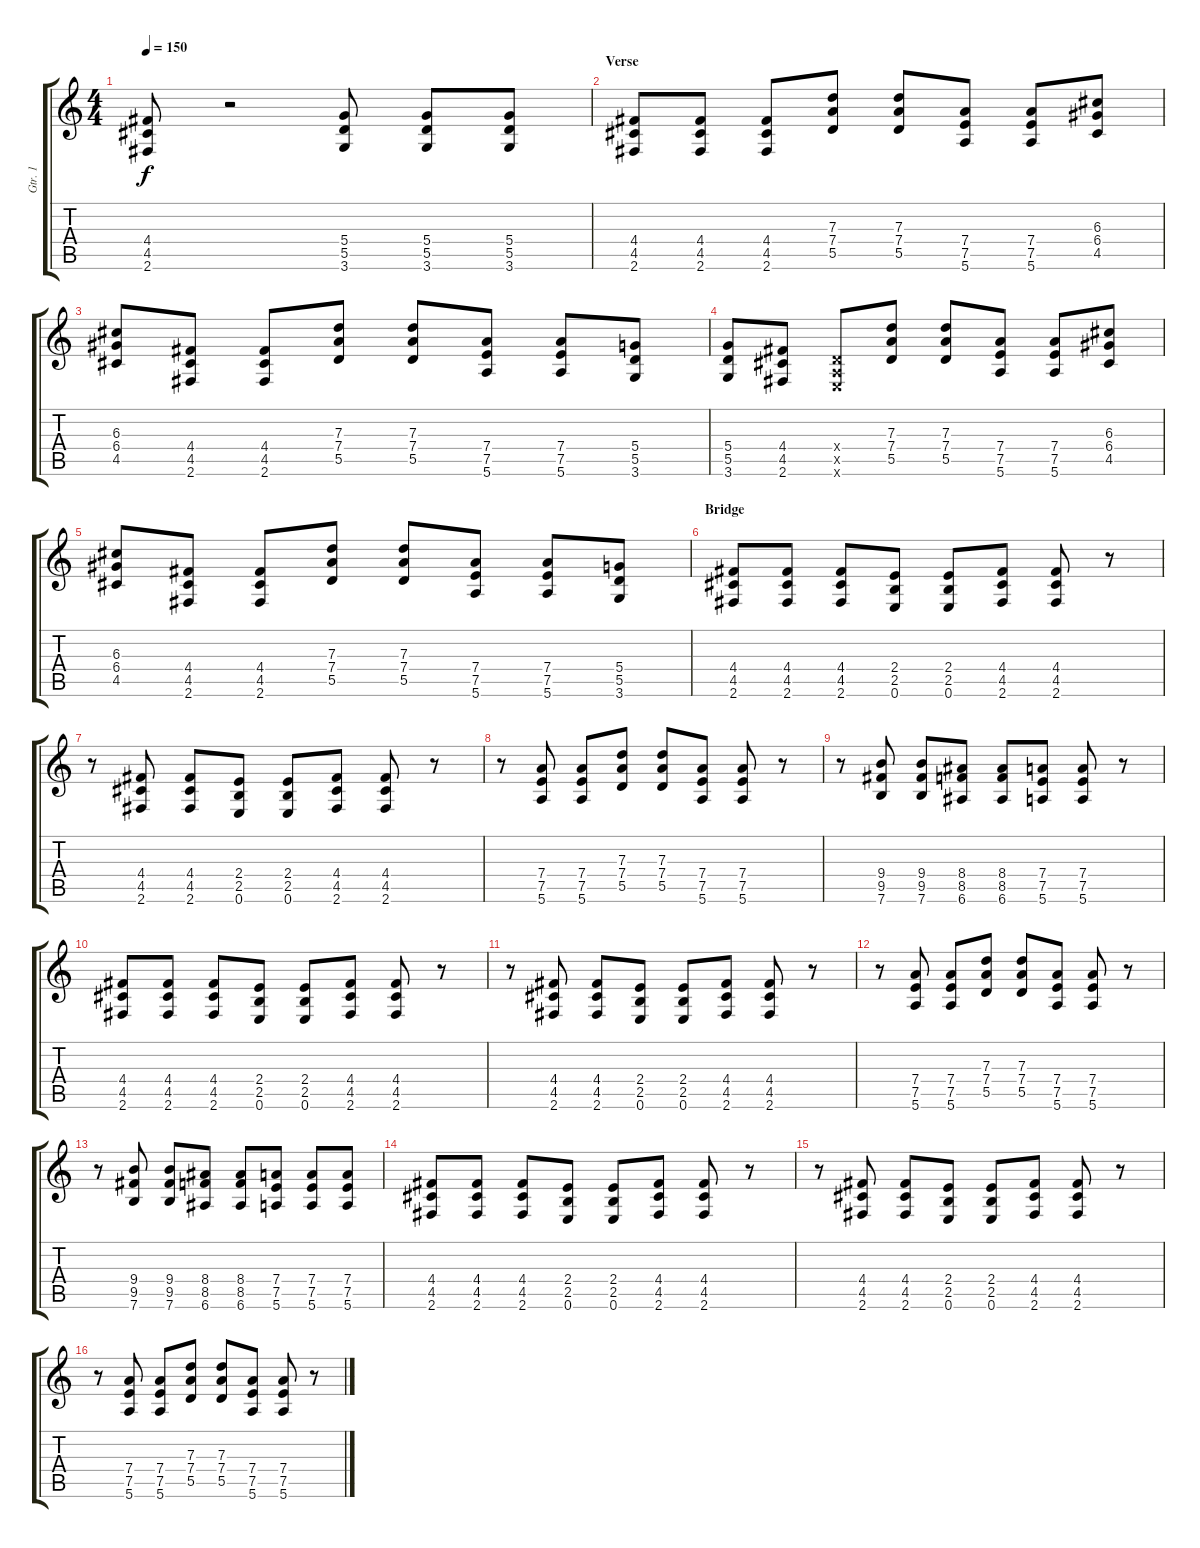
\track ("Gtr. 1" "Gtr. 1") {instrument distortionguitar}
\staff {score tabs}
\tuning (E4 B3 G3 D3 A2 E2) {hide}
\ts (4 4)
\tempo 150
\clef g2
\ks c
(4.4 4.5 2.6).8{dy f} r.2 (5.4 5.5 3.6).8 (5.4 5.5 3.6).8 (5.4 5.5 3.6).8 |
\section ("" "Verse")
(4.4 4.5 2.6).8 (4.4 4.5 2.6).8 (4.4 4.5 2.6).8 (7.3 7.4 5.5).8 (7.3 7.4 5.5).8 (7.4 7.5 5.6).8 (7.4 7.5 5.6).8 (6.3 6.4 4.5).8 |
(6.3 6.4 4.5).8 (4.4 4.5 2.6).8 (4.4 4.5 2.6).8 (7.3 7.4 5.5).8 (7.3 7.4 5.5).8 (7.4 7.5 5.6).8 (7.4 7.5 5.6).8 (5.4 5.5 3.6).8 |
(5.4 5.5 3.6).8 (4.4 4.5 2.6).8 (0.4{x} 0.5{x} 0.6{x}).8 (7.3 7.4 5.5).8 (7.3 7.4 5.5).8 (7.4 7.5 5.6).8 (7.4 7.5 5.6).8 (6.3 6.4 4.5).8 |
(6.3 6.4 4.5).8 (4.4 4.5 2.6).8 (4.4 4.5 2.6).8 (7.3 7.4 5.5).8 (7.3 7.4 5.5).8 (7.4 7.5 5.6).8 (7.4 7.5 5.6).8 (5.4 5.5 3.6).8 |
\section ("" "Bridge")
(4.4 4.5 2.6).8 (4.4 4.5 2.6).8 (4.4 4.5 2.6).8 (2.4 2.5 0.6).8 (2.4 2.5 0.6).8 (4.4 4.5 2.6).8 (4.4 4.5 2.6).8 r.8 |
r.8 (4.4 4.5 2.6).8 (4.4 4.5 2.6).8 (2.4 2.5 0.6).8 (2.4 2.5 0.6).8 (4.4 4.5 2.6).8 (4.4 4.5 2.6).8 r.8 |
r.8 (7.4 7.5 5.6).8 (7.4 7.5 5.6).8 (7.3 7.4 5.5).8 (7.3 7.4 5.5).8 (7.4 7.5 5.6).8 (7.4 7.5 5.6).8 r.8 |
r.8 (9.4 9.5 7.6).8 (9.4 9.5 7.6).8 (8.4 8.5 6.6).8 (8.4 8.5 6.6).8 (7.4 7.5 5.6).8 (7.4 7.5 5.6).8 r.8 |
(4.4 4.5 2.6).8 (4.4 4.5 2.6).8 (4.4 4.5 2.6).8 (2.4 2.5 0.6).8 (2.4 2.5 0.6).8 (4.4 4.5 2.6).8 (4.4 4.5 2.6).8 r.8 |
r.8 (4.4 4.5 2.6).8 (4.4 4.5 2.6).8 (2.4 2.5 0.6).8 (2.4 2.5 0.6).8 (4.4 4.5 2.6).8 (4.4 4.5 2.6).8 r.8 |
r.8 (7.4 7.5 5.6).8 (7.4 7.5 5.6).8 (7.3 7.4 5.5).8 (7.3 7.4 5.5).8 (7.4 7.5 5.6).8 (7.4 7.5 5.6).8 r.8 |
r.8 (9.4 9.5 7.6).8 (9.4 9.5 7.6).8 (8.4 8.5 6.6).8 (8.4 8.5 6.6).8 (7.4 7.5 5.6).8 (7.4 7.5 5.6).8 (7.4 7.5 5.6).8 |
(4.4 4.5 2.6).8 (4.4 4.5 2.6).8 (4.4 4.5 2.6).8 (2.4 2.5 0.6).8 (2.4 2.5 0.6).8 (4.4 4.5 2.6).8 (4.4 4.5 2.6).8 r.8 |
r.8 (4.4 4.5 2.6).8 (4.4 4.5 2.6).8 (2.4 2.5 0.6).8 (2.4 2.5 0.6).8 (4.4 4.5 2.6).8 (4.4 4.5 2.6).8 r.8 |
r.8 (7.4 7.5 5.6).8 (7.4 7.5 5.6).8 (7.3 7.4 5.5).8 (7.3 7.4 5.5).8 (7.4 7.5 5.6).8 (7.4 7.5 5.6).8 r.8
